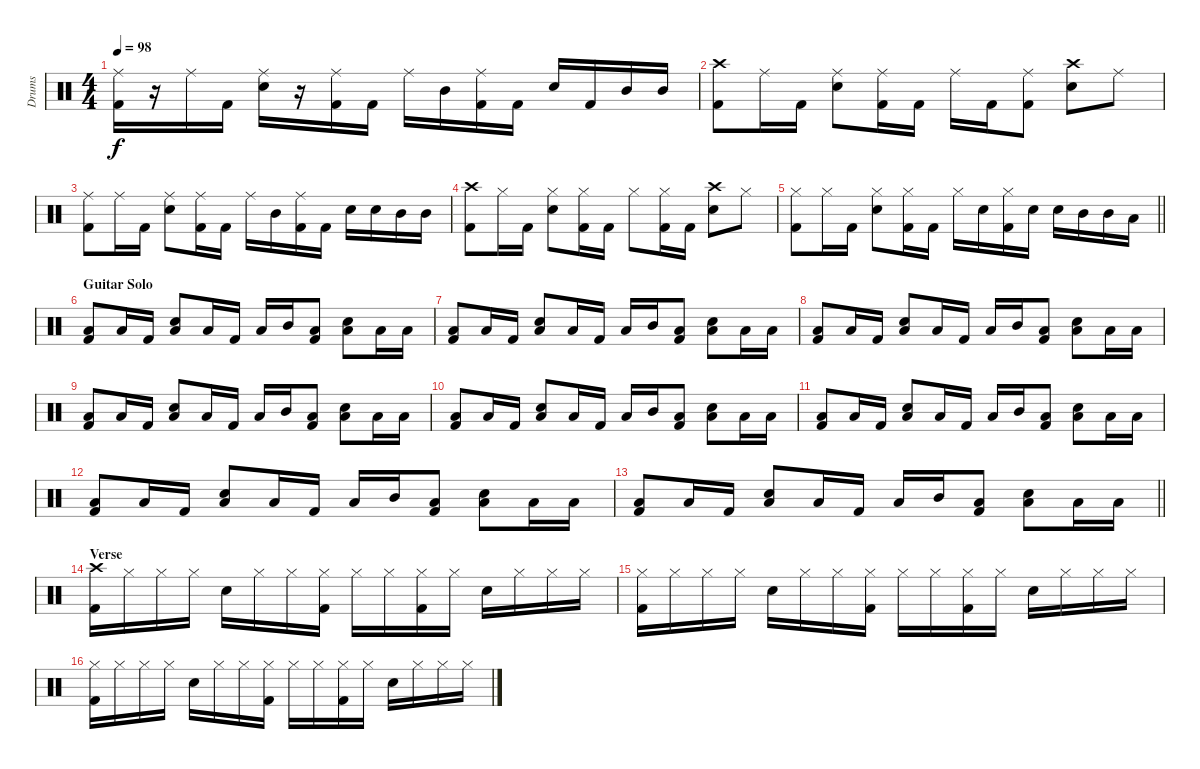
\track ("Drums" "Drums") {instrument percussion}
\staff {score}
\articulation defaults
\ts (4 4)
\tempo 98
\clef neutral
\ks c
("Ride (middle)" "Kick (hit) 2").16{dy f} r.16 "Ride (middle)".16 "Kick (hit) 2".16 ("Ride (middle)" "Snare (hit) 2").16 r.16 ("Ride (middle)" "Kick (hit) 2").16 "Kick (hit) 2".16 "Ride (middle)".16 "Mid Tom (hit)".16 ("Ride (middle)" "Kick (hit) 2").16 "Kick (hit) 2".16 "Snare (hit) 2".16 "Kick (hit) 2".16 "Mid Tom (hit)".16 "Mid Tom (hit)".16 |
("Crash high (hit)" "Kick (hit) 2").8 "Ride (middle)".16 "Kick (hit) 2".16 ("Ride (middle)" "Snare (hit) 2").8 ("Ride (middle)" "Kick (hit) 2").16 "Kick (hit) 2".16 "Ride (middle)".16 "Kick (hit) 2".16 ("Ride (middle)" "Kick (hit) 2").8 ("Crash high (hit)" "Snare (hit) 2").8 "Ride (middle)".8 |
("Ride (middle)" "Kick (hit) 2").8 "Ride (middle)".16 "Kick (hit) 2".16 ("Ride (middle)" "Snare (hit) 2").8 ("Ride (middle)" "Kick (hit) 2").16 "Kick (hit) 2".16 "Ride (middle)".16 "Mid Tom (hit)".16 ("Ride (middle)" "Kick (hit) 2").16 "Kick (hit) 2".16 "Snare (hit) 2".16 "Snare (hit) 2".16 "Mid Tom (hit)".16 "Mid Tom (hit)".16 |
("Crash high (hit)" "Kick (hit) 2").8 "Hi-Hat (closed)".16 "Kick (hit) 2".16 ("Hi-Hat (closed)" "Snare (hit) 2").8 ("Hi-Hat (closed)" "Kick (hit) 2").16 "Kick (hit) 2".16 "Hi-Hat (closed)".8 ("Hi-Hat (closed)" "Kick (hit) 2").16 "Kick (hit) 2".16 ("Crash high (hit)" "Snare (hit) 2").8 "Hi-Hat (closed)".8 |
\barLineRight lightlight
("Hi-Hat (closed)" "Kick (hit) 2").8 "Hi-Hat (closed)".16 "Kick (hit) 2".16 ("Hi-Hat (closed)" "Snare (hit) 2").8 ("Hi-Hat (closed)" "Kick (hit) 2").16 "Kick (hit) 2".16 "Hi-Hat (closed)".16 "Snare (hit) 2".16 ("Hi-Hat (closed)" "Kick (hit) 2").16 "Snare (hit) 2".16 "Snare (hit) 2".16 "Mid Tom (hit)".16 "Mid Tom (hit)".16 "Low Floor Tom (hit)".16 |
\section ("" "Guitar Solo")
("Low Tom (hit)" "Kick (hit) 2").8 "Low Tom (hit)".16 "Kick (hit) 2".16 ("Low Tom (hit)" "Snare (hit) 2").8 "Low Tom (hit)".16 "Kick (hit) 2".16 "Low Tom (hit)".16 "Mid Tom (hit)".16 ("Low Tom (hit)" "Kick (hit) 2").8 ("Low Tom (hit)" "Snare (hit) 2").8 "Low Tom (hit)".16 "Low Tom (hit)".16 |
("Low Tom (hit)" "Kick (hit) 2").8 "Low Tom (hit)".16 "Kick (hit) 2".16 ("Low Tom (hit)" "Snare (hit) 2").8 "Low Tom (hit)".16 "Kick (hit) 2".16 "Low Tom (hit)".16 "Mid Tom (hit)".16 ("Low Tom (hit)" "Kick (hit) 2").8 ("Low Tom (hit)" "Snare (hit) 2").8 "Low Tom (hit)".16 "Low Tom (hit)".16 |
("Low Tom (hit)" "Kick (hit) 2").8 "Low Tom (hit)".16 "Kick (hit) 2".16 ("Low Tom (hit)" "Snare (hit) 2").8 "Low Tom (hit)".16 "Kick (hit) 2".16 "Low Tom (hit)".16 "Mid Tom (hit)".16 ("Low Tom (hit)" "Kick (hit) 2").8 ("Low Tom (hit)" "Snare (hit) 2").8 "Low Tom (hit)".16 "Low Tom (hit)".16 |
("Low Tom (hit)" "Kick (hit) 2").8 "Low Tom (hit)".16 "Kick (hit) 2".16 ("Low Tom (hit)" "Snare (hit) 2").8 "Low Tom (hit)".16 "Kick (hit) 2".16 "Low Tom (hit)".16 "Mid Tom (hit)".16 ("Low Tom (hit)" "Kick (hit) 2").8 ("Low Tom (hit)" "Snare (hit) 2").8 "Low Tom (hit)".16 "Low Tom (hit)".16 |
("Low Tom (hit)" "Kick (hit) 2").8 "Low Tom (hit)".16 "Kick (hit) 2".16 ("Low Tom (hit)" "Snare (hit) 2").8 "Low Tom (hit)".16 "Kick (hit) 2".16 "Low Tom (hit)".16 "Mid Tom (hit)".16 ("Low Tom (hit)" "Kick (hit) 2").8 ("Low Tom (hit)" "Snare (hit) 2").8 "Low Tom (hit)".16 "Low Tom (hit)".16 |
("Low Tom (hit)" "Kick (hit) 2").8 "Low Tom (hit)".16 "Kick (hit) 2".16 ("Low Tom (hit)" "Snare (hit) 2").8 "Low Tom (hit)".16 "Kick (hit) 2".16 "Low Tom (hit)".16 "Mid Tom (hit)".16 ("Low Tom (hit)" "Kick (hit) 2").8 ("Low Tom (hit)" "Snare (hit) 2").8 "Low Tom (hit)".16 "Low Tom (hit)".16 |
("Low Tom (hit)" "Kick (hit) 2").8 "Low Tom (hit)".16 "Kick (hit) 2".16 ("Low Tom (hit)" "Snare (hit) 2").8 "Low Tom (hit)".16 "Kick (hit) 2".16 "Low Tom (hit)".16 "Mid Tom (hit)".16 ("Low Tom (hit)" "Kick (hit) 2").8 ("Low Tom (hit)" "Snare (hit) 2").8 "Low Tom (hit)".16 "Low Tom (hit)".16 |
\barLineRight lightlight
("Low Tom (hit)" "Kick (hit) 2").8 "Low Tom (hit)".16 "Kick (hit) 2".16 ("Low Tom (hit)" "Snare (hit) 2").8 "Low Tom (hit)".16 "Kick (hit) 2".16 "Low Tom (hit)".16 "Mid Tom (hit)".16 ("Low Tom (hit)" "Kick (hit) 2").8 ("Low Tom (hit)" "Snare (hit) 2").8 "Low Tom (hit)".16 "Low Tom (hit)".16 |
\section ("" "Verse")
("Crash high (hit)" "Kick (hit) 2").16 "Hi-Hat (closed)".16 "Hi-Hat (closed)".16 "Hi-Hat (closed)".16 "Snare (hit) 2".16 "Hi-Hat (closed)".16 "Hi-Hat (closed)".16 ("Hi-Hat (closed)" "Kick (hit) 2").16 "Hi-Hat (closed)".16 "Hi-Hat (closed)".16 ("Hi-Hat (closed)" "Kick (hit) 2").16 "Hi-Hat (closed)".16 "Snare (hit) 2".16 "Hi-Hat (closed)".16 "Hi-Hat (closed)".16 "Hi-Hat (closed)".16 |
("Hi-Hat (closed)" "Kick (hit) 2").16 "Hi-Hat (closed)".16 "Hi-Hat (closed)".16 "Hi-Hat (closed)".16 "Snare (hit) 2".16 "Hi-Hat (closed)".16 "Hi-Hat (closed)".16 ("Hi-Hat (closed)" "Kick (hit) 2").16 "Hi-Hat (closed)".16 "Hi-Hat (closed)".16 ("Hi-Hat (closed)" "Kick (hit) 2").16 "Hi-Hat (closed)".16 "Snare (hit) 2".16 "Hi-Hat (closed)".16 "Hi-Hat (closed)".16 "Hi-Hat (closed)".16 |
("Hi-Hat (closed)" "Kick (hit) 2").16 "Hi-Hat (closed)".16 "Hi-Hat (closed)".16 "Hi-Hat (closed)".16 "Snare (hit) 2".16 "Hi-Hat (closed)".16 "Hi-Hat (closed)".16 ("Hi-Hat (closed)" "Kick (hit) 2").16 "Hi-Hat (closed)".16 "Hi-Hat (closed)".16 ("Hi-Hat (closed)" "Kick (hit) 2").16 "Hi-Hat (closed)".16 "Snare (hit) 2".16 "Hi-Hat (closed)".16 "Hi-Hat (closed)".16 "Hi-Hat (closed)".16
